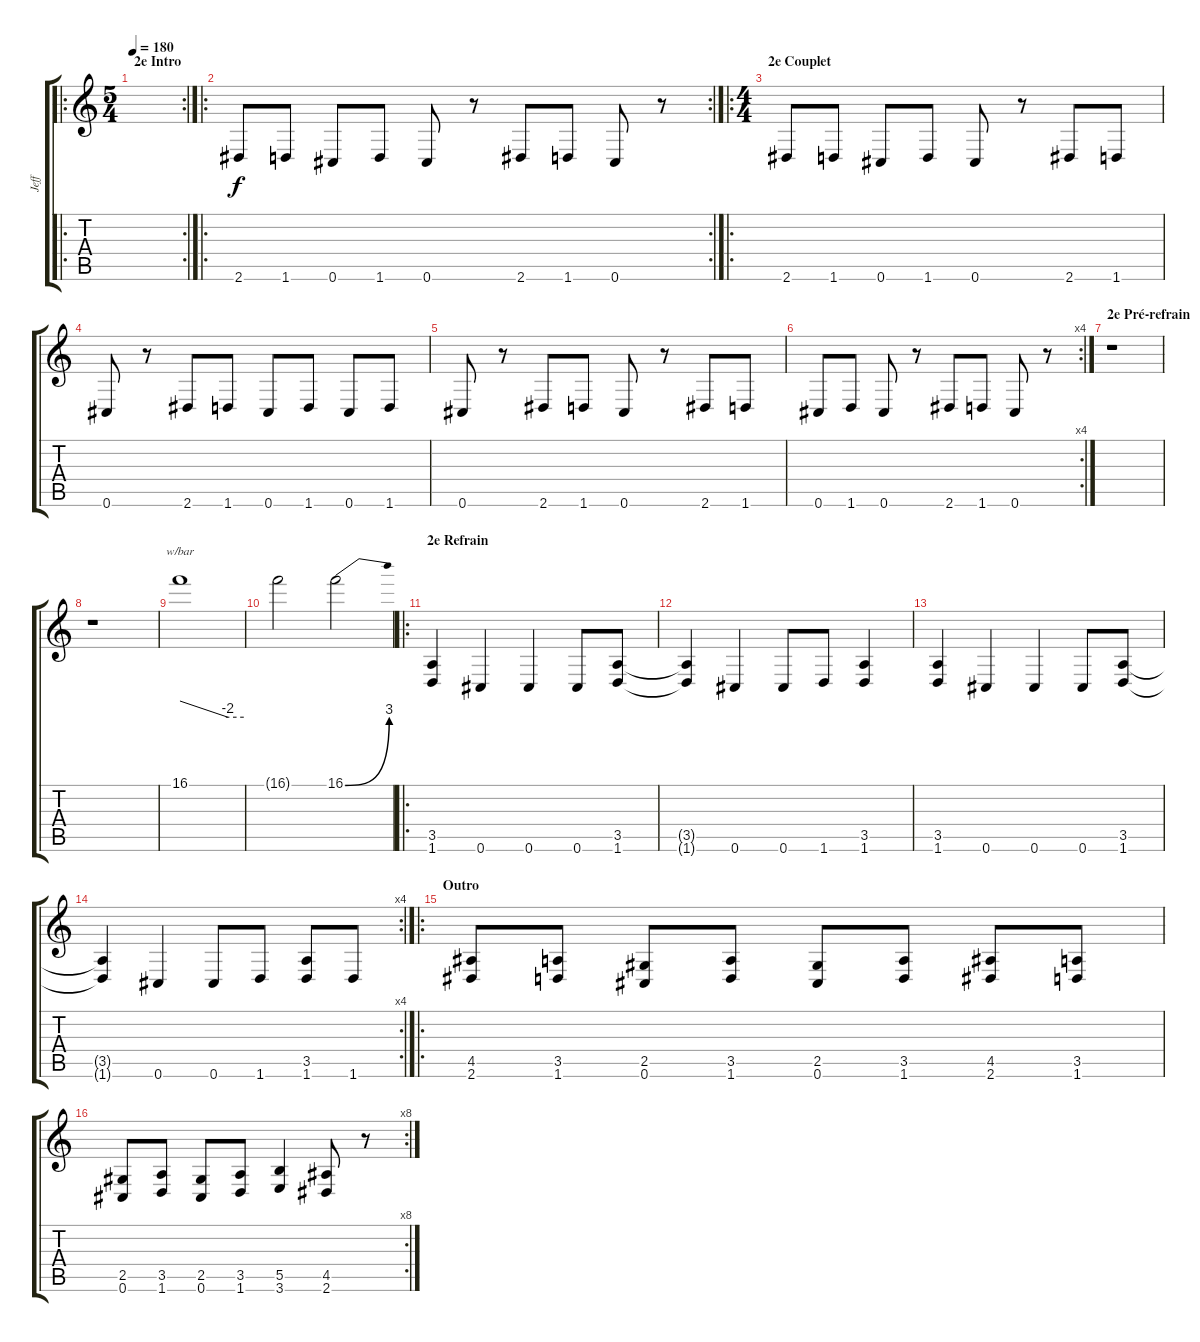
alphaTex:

\track ("Jeff" "Jeff") {instrument distortionguitar}
\staff {score tabs}
\tuning (Db4 Ab3 E3 B2 Gb2 Db2) {hide}
\ro
\rc 2
\ts (5 4)
\section ("" "2e Intro")
\tempo 180
\clef g2
\ks c
|
\ro
\rc 2
2.6.8 1.6.8 0.6.8 1.6.8 0.6.8 r.8 2.6.8 1.6.8 0.6.8 r.8 |
\ro
\ts (4 4)
\section ("" "2e Couplet")
2.6.8 1.6.8 0.6.8 1.6.8 0.6.8 r.8 2.6.8 1.6.8 |
0.6.8 r.8 2.6.8 1.6.8 0.6.8 1.6.8 0.6.8 1.6.8 |
0.6.8 r.8 2.6.8 1.6.8 0.6.8 r.8 2.6.8 1.6.8 |
\rc 4
0.6.8 1.6.8 0.6.8 r.8 2.6.8 1.6.8 0.6.8 r.8 |
\section ("" "2e Pré-refrain")
r.1 |
r.1 |
16.1.1{tbe (custom default 0 0 45 -8 60 -8)} |
16.1{t}.2 16.1{be (bend 0 0 60 12)}.2 |
\ro
\section ("" "2e Refrain")
(3.5 1.6).4 0.6.4 0.6.4 0.6.8 (3.5 1.6).8 |
(3.5{t} 1.6{t}).4 0.6.4 0.6.8 1.6.8 (3.5 1.6).4 |
(3.5 1.6).4 0.6.4 0.6.4 0.6.8 (3.5 1.6).8 |
\rc 4
(3.5{t} 1.6{t}).4 0.6.4 0.6.8 1.6.8 (3.5 1.6).8 1.6.8 |
\ro
\section ("" "Outro")
(4.5 2.6).8 (3.5 1.6).8 (2.5 0.6).8 (3.5 1.6).8 (2.5 0.6).8 (3.5 1.6).8 (4.5 2.6).8 (3.5 1.6).8 |
\rc 8
(2.5 0.6).8 (3.5 1.6).8 (2.5 0.6).8 (3.5 1.6).8 (5.5 3.6).4 (4.5 2.6).8 r.8
